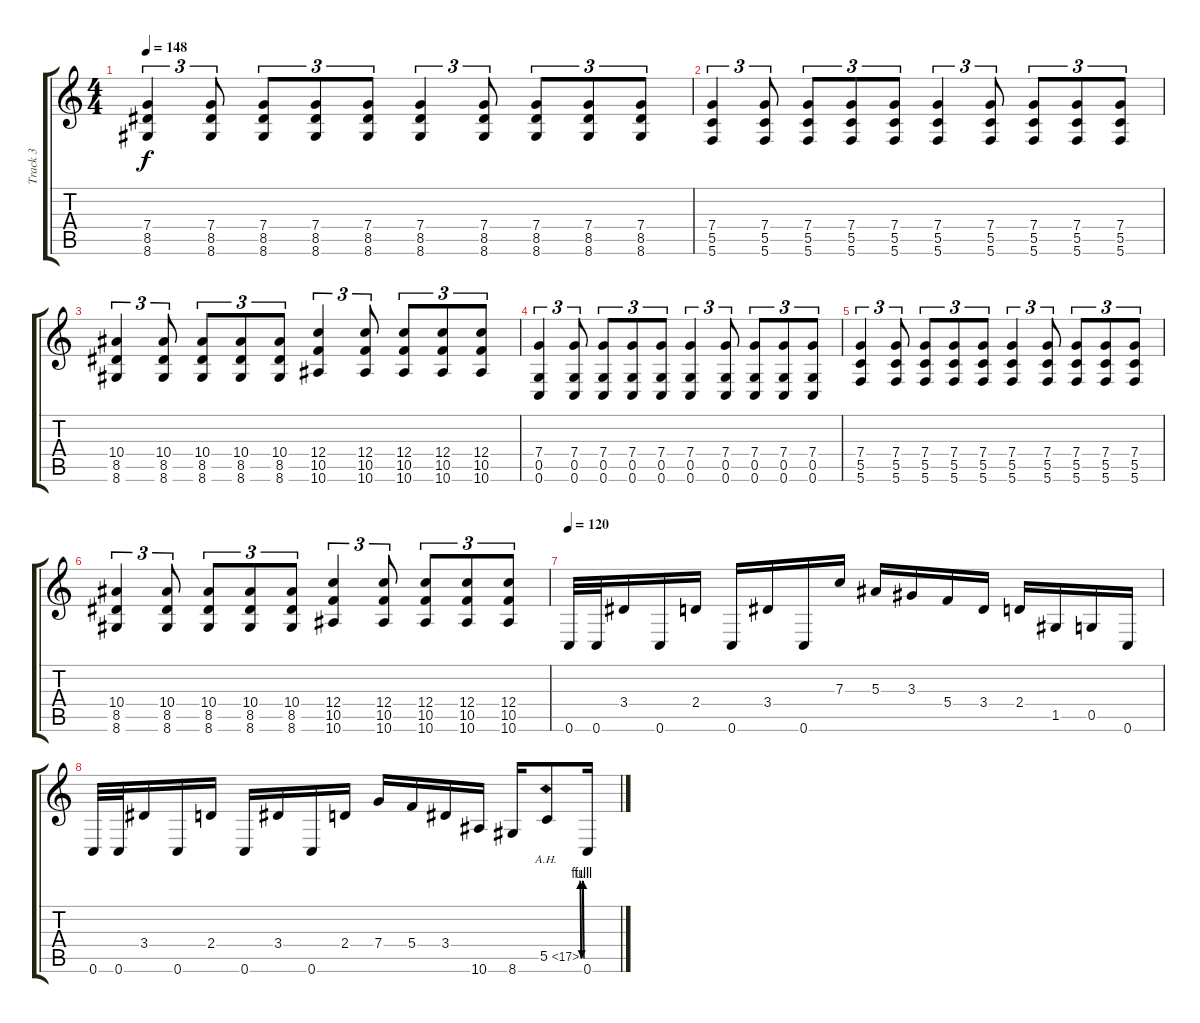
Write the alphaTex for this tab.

\track ("Track 3" "Track 3") {instrument acousticguitarsteel}
\staff {score tabs}
\tuning (D4 A3 F3 C3 G2 C2) {hide}
\ts (4 4)
\tempo 148
\clef g2
\ks c
(7.4 8.5 8.6).4{tu (3 2) dy f} (7.4 8.5 8.6).8{tu (3 2)} (7.4 8.5 8.6).8{tu (3 2)} (7.4 8.5 8.6).8{tu (3 2)} (7.4 8.5 8.6).8{tu (3 2)} (7.4 8.5 8.6).4{tu (3 2)} (7.4 8.5 8.6).8{tu (3 2)} (7.4 8.5 8.6).8{tu (3 2)} (7.4 8.5 8.6).8{tu (3 2)} (7.4 8.5 8.6).8{tu (3 2)} |
(7.4 5.5 5.6).4{tu (3 2)} (7.4 5.5 5.6).8{tu (3 2)} (7.4 5.5 5.6).8{tu (3 2)} (7.4 5.5 5.6).8{tu (3 2)} (7.4 5.5 5.6).8{tu (3 2)} (7.4 5.5 5.6).4{tu (3 2)} (7.4 5.5 5.6).8{tu (3 2)} (7.4 5.5 5.6).8{tu (3 2)} (7.4 5.5 5.6).8{tu (3 2)} (7.4 5.5 5.6).8{tu (3 2)} |
(10.4 8.5 8.6).4{tu (3 2)} (10.4 8.5 8.6).8{tu (3 2)} (10.4 8.5 8.6).8{tu (3 2)} (10.4 8.5 8.6).8{tu (3 2)} (10.4 8.5 8.6).8{tu (3 2)} (12.4 10.5 10.6).4{tu (3 2)} (12.4 10.5 10.6).8{tu (3 2)} (12.4 10.5 10.6).8{tu (3 2)} (12.4 10.5 10.6).8{tu (3 2)} (12.4 10.5 10.6).8{tu (3 2)} |
(7.4 0.5 0.6).4{tu (3 2)} (7.4 0.5 0.6).8{tu (3 2)} (7.4 0.5 0.6).8{tu (3 2)} (7.4 0.5 0.6).8{tu (3 2)} (7.4 0.5 0.6).8{tu (3 2)} (7.4 0.5 0.6).4{tu (3 2)} (7.4 0.5 0.6).8{tu (3 2)} (7.4 0.5 0.6).8{tu (3 2)} (7.4 0.5 0.6).8{tu (3 2)} (7.4 0.5 0.6).8{tu (3 2)} |
(7.4 5.5 5.6).4{tu (3 2)} (7.4 5.5 5.6).8{tu (3 2)} (7.4 5.5 5.6).8{tu (3 2)} (7.4 5.5 5.6).8{tu (3 2)} (7.4 5.5 5.6).8{tu (3 2)} (7.4 5.5 5.6).4{tu (3 2)} (7.4 5.5 5.6).8{tu (3 2)} (7.4 5.5 5.6).8{tu (3 2)} (7.4 5.5 5.6).8{tu (3 2)} (7.4 5.5 5.6).8{tu (3 2)} |
(10.4 8.5 8.6).4{tu (3 2)} (10.4 8.5 8.6).8{tu (3 2)} (10.4 8.5 8.6).8{tu (3 2)} (10.4 8.5 8.6).8{tu (3 2)} (10.4 8.5 8.6).8{tu (3 2)} (12.4 10.5 10.6).4{tu (3 2)} (12.4 10.5 10.6).8{tu (3 2)} (12.4 10.5 10.6).8{tu (3 2)} (12.4 10.5 10.6).8{tu (3 2)} (12.4 10.5 10.6).8{tu (3 2)} |
\tempo 120
0.6.32{volume 16 balance 8 instrument overdrivenguitar} 0.6.32 3.4.16 0.6.16 2.4.16 0.6.16 3.4.16 0.6.16 7.3.16 5.3.16 3.3.16 5.4.16 3.4.16 2.4.16 1.5.16 0.5.16 0.6.16 |
0.6.32 0.6.32 3.4.16 0.6.16 2.4.16 0.6.16 3.4.16 0.6.16 2.4.16 7.4.16 5.4.16 3.4.16 10.6.16 8.6.16 5.5{be (custom 0 0 10 4 20 4 30 0 40 0 50 4 60 4) ah 12}.8 0.6.16
